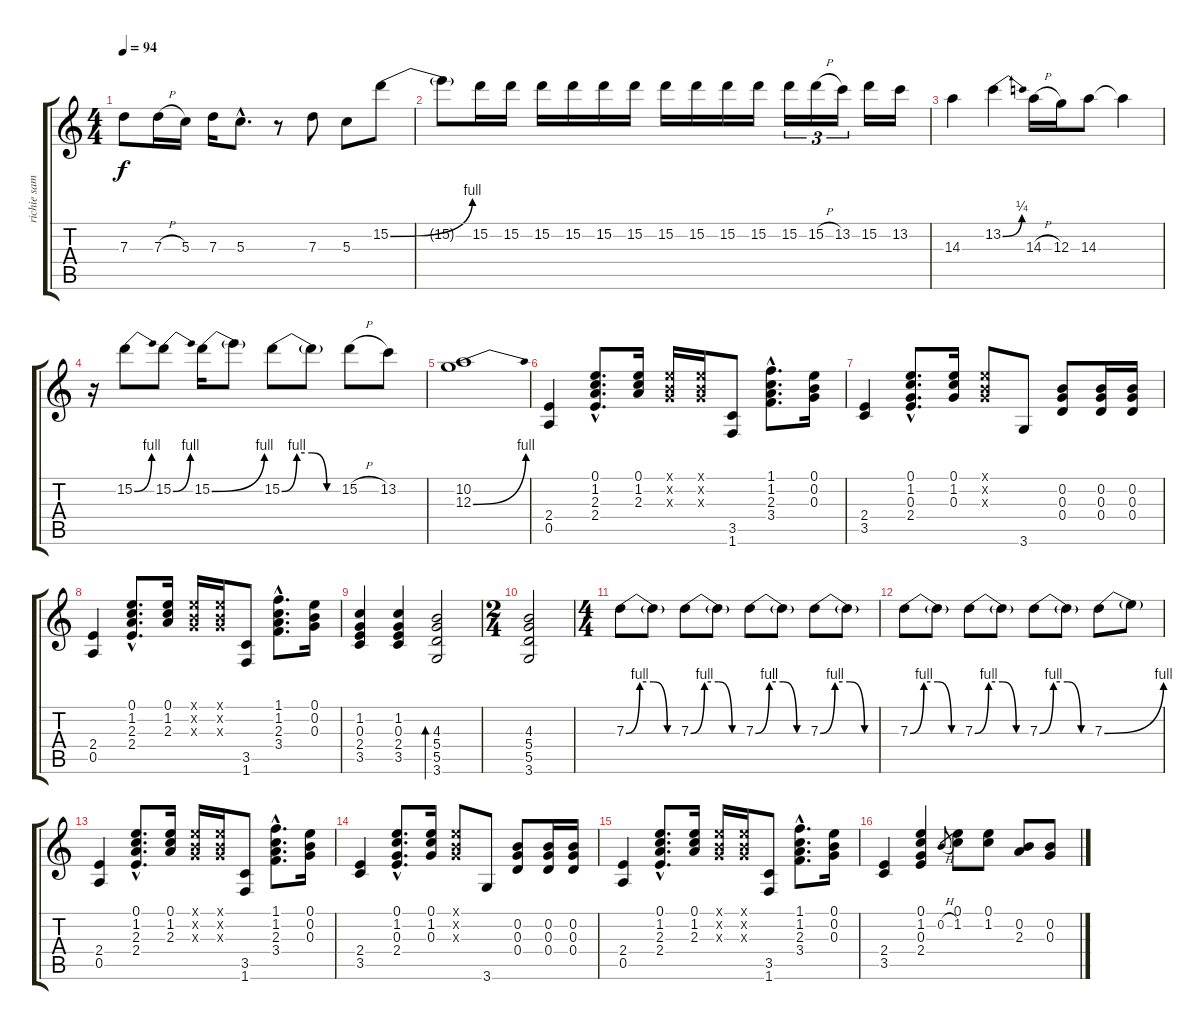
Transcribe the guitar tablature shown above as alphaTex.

\track ("richie sambora" "richie sam") {instrument acousticguitarsteel}
\staff {score tabs}
\tuning (E4 B3 G3 D3 A2 E2) {hide}
\ts (4 4)
\tempo 94
\clef g2
\ks c
7.3{t}.8{dy f} 7.3{h}.16 5.3.16 7.3.16 5.3{hac}.8{d} r.8 7.3.8 5.3.8 15.2{be (bend 0 0 60 4)}.8 |
15.2{t}.8 15.2.16 15.2.16 15.2.16 15.2.16 15.2.16 15.2.16 15.2.16 15.2.16 15.2.16 15.2.16 15.2.16{tu (3 2)} 15.2{h}.16{tu (3 2)} 13.2.16{tu (3 2)} 15.2.16 13.2.16 |
14.3.4 13.2{be (bend 0 0 60 1)}.4 14.3{h}.16 12.3.16 14.3.8 14.3{t}.4 |
r.16 15.2{be (bend 0 0 60 4)}.8 15.2{be (bend 0 0 60 4)}.8 15.2{be (bend 0 0 60 4)}.16 15.2{t}.8 15.2{be (custom 0 0 15 4 30 4 45 0 60 0)}.8 15.2{t}.8 15.2{h}.8 13.2.8 |
(10.2 12.3{be (bend 0 0 60 4)}).1 |
(2.4 0.5).4{instrument acousticguitarsteel} (0.1{hac} 1.2{hac} 2.3{hac} 2.4{hac}).8{d} (0.1 1.2 2.3).16 (0.1{x} 0.2{x} 0.3{x}).16 (0.1{x} 0.2{x} 0.3{x}).16 (3.5 1.6).8 (1.1{hac} 1.2{hac} 2.3{hac} 3.4{hac}).8{d} (0.1 0.2 0.3).16 |
(2.4 3.5).4 (0.1{hac} 1.2{hac} 0.3{hac} 2.4{hac}).8{d} (0.1 1.2 0.3).16 (0.1{x} 0.2{x} 0.3{x}).8 3.6.8 (0.2 0.3 0.4).8 (0.2 0.3 0.4).16 (0.2 0.3 0.4).16 |
(2.4 0.5).4 (0.1{hac} 1.2{hac} 2.3{hac} 2.4{hac}).8{d} (0.1 1.2 2.3).16 (0.1{x} 0.2{x} 0.3{x}).16 (0.1{x} 0.2{x} 0.3{x}).16 (3.5 1.6).8 (1.1{hac} 1.2{hac} 2.3{hac} 3.4{hac}).8{d} (0.1 0.2 0.3).16 |
(1.2 0.3 2.4 3.5).4 (1.2 0.3 2.4 3.5).4 (4.3 5.4 5.5 3.6).2{bd 60} |
\ts (2 4)
(4.3 5.4 5.5 3.6).2 |
\ts (4 4)
7.3{be (custom 0 0 15 4 30 4 45 0 60 0)}.8{instrument distortionguitar} 7.3{t}.8 7.3{be (custom 0 0 15 4 30 4 45 0 60 0)}.8 7.3{t}.8 7.3{be (custom 0 0 15 4 30 4 45 0 60 0)}.8 7.3{t}.8 7.3{be (custom 0 0 15 4 30 4 45 0 60 0)}.8 7.3{t}.8 |
7.3{be (custom 0 0 15 4 30 4 45 0 60 0)}.8 7.3{t}.8 7.3{be (custom 0 0 15 4 30 4 45 0 60 0)}.8 7.3{t}.8 7.3{be (custom 0 0 15 4 30 4 45 0 60 0)}.8 7.3{t}.8 7.3{be (bend 0 0 60 4)}.8 7.3{t}.8 |
(2.4 0.5).4 (0.1{hac} 1.2{hac} 2.3{hac} 2.4{hac}).8{d} (0.1 1.2 2.3).16 (0.1{x} 0.2{x} 0.3{x}).16 (0.1{x} 0.2{x} 0.3{x}).16 (3.5 1.6).8 (1.1{hac} 1.2{hac} 2.3{hac} 3.4{hac}).8{d} (0.1 0.2 0.3).16 |
(2.4 3.5).4 (0.1{hac} 1.2{hac} 0.3{hac} 2.4{hac}).8{d} (0.1 1.2 0.3).16 (0.1{x} 0.2{x} 0.3{x}).8 3.6.8 (0.2 0.3 0.4).8 (0.2 0.3 0.4).16 (0.2 0.3 0.4).16 |
(2.4 0.5).4 (0.1{hac} 1.2{hac} 2.3{hac} 2.4{hac}).8{d} (0.1 1.2 2.3).16 (0.1{x} 0.2{x} 0.3{x}).16 (0.1{x} 0.2{x} 0.3{x}).16 (3.5 1.6).8 (1.1{hac} 1.2{hac} 2.3{hac} 3.4{hac}).8{d} (0.1 0.2 0.3).16 |
(2.4 3.5).4 (0.1 1.2 0.3 2.4).4 0.2{h}.8{gr} (0.1 1.2).8 (0.1 1.2).8 (0.2 2.3).8 (0.2 0.3).8
